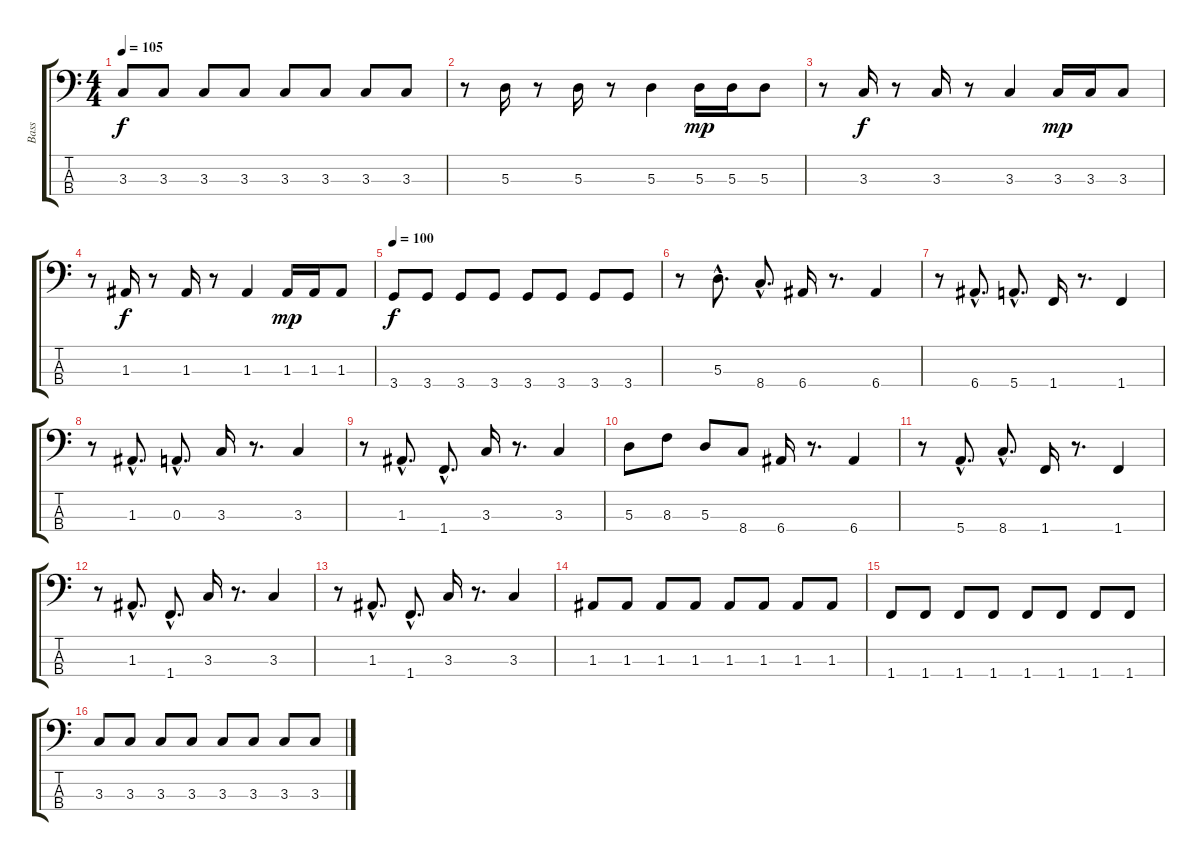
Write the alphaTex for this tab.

\track ("Bass" "Bass") {instrument electricbassfinger}
\staff {score tabs}
\tuning (G2 D2 A1 E1) {hide}
\ts (4 4)
\tempo 105
\clef f4
\ks c
3.3.8{dy f} 3.3.8 3.3.8 3.3.8 3.3.8 3.3.8 3.3.8 3.3.8 |
r.8 5.3.16 r.8 5.3.16 r.8 5.3.4 5.3.16{dy mp} 5.3.16 5.3.8 |
r.8 3.3.16{dy f} r.8 3.3.16 r.8 3.3.4 3.3.16{dy mp} 3.3.16 3.3.8 |
r.8 1.3.16{dy f} r.8 1.3.16 r.8 1.3.4 1.3.16{dy mp} 1.3.16 1.3.8 |
\tempo 100
3.4.8{dy f} 3.4.8 3.4.8 3.4.8 3.4.8 3.4.8 3.4.8 3.4.8 |
r.8 5.3{hac}.8{d} 8.4{hac}.8{d} 6.4.16 r.8{d} 6.4.4 |
r.8 6.4{hac}.8{d} 5.4{hac}.8{d} 1.4.16 r.8{d} 1.4.4 |
r.8 1.3{hac}.8{d} 0.3{hac}.8{d} 3.3.16 r.8{d} 3.3.4 |
r.8 1.3{hac}.8{d} 1.4{hac}.8{d} 3.3.16 r.8{d} 3.3.4 |
5.3.8 8.3.8 5.3.8 8.4.8 6.4.16 r.8{d} 6.4.4 |
r.8 5.4{hac}.8{d} 8.4{hac}.8{d} 1.4.16 r.8{d} 1.4.4 |
r.8 1.3{hac}.8{d} 1.4{hac}.8{d} 3.3.16 r.8{d} 3.3.4 |
r.8 1.3{hac}.8{d} 1.4{hac}.8{d} 3.3.16 r.8{d} 3.3.4 |
1.3.8 1.3.8 1.3.8 1.3.8 1.3.8 1.3.8 1.3.8 1.3.8 |
1.4.8 1.4.8 1.4.8 1.4.8 1.4.8 1.4.8 1.4.8 1.4.8 |
3.3.8 3.3.8 3.3.8 3.3.8 3.3.8 3.3.8 3.3.8 3.3.8
